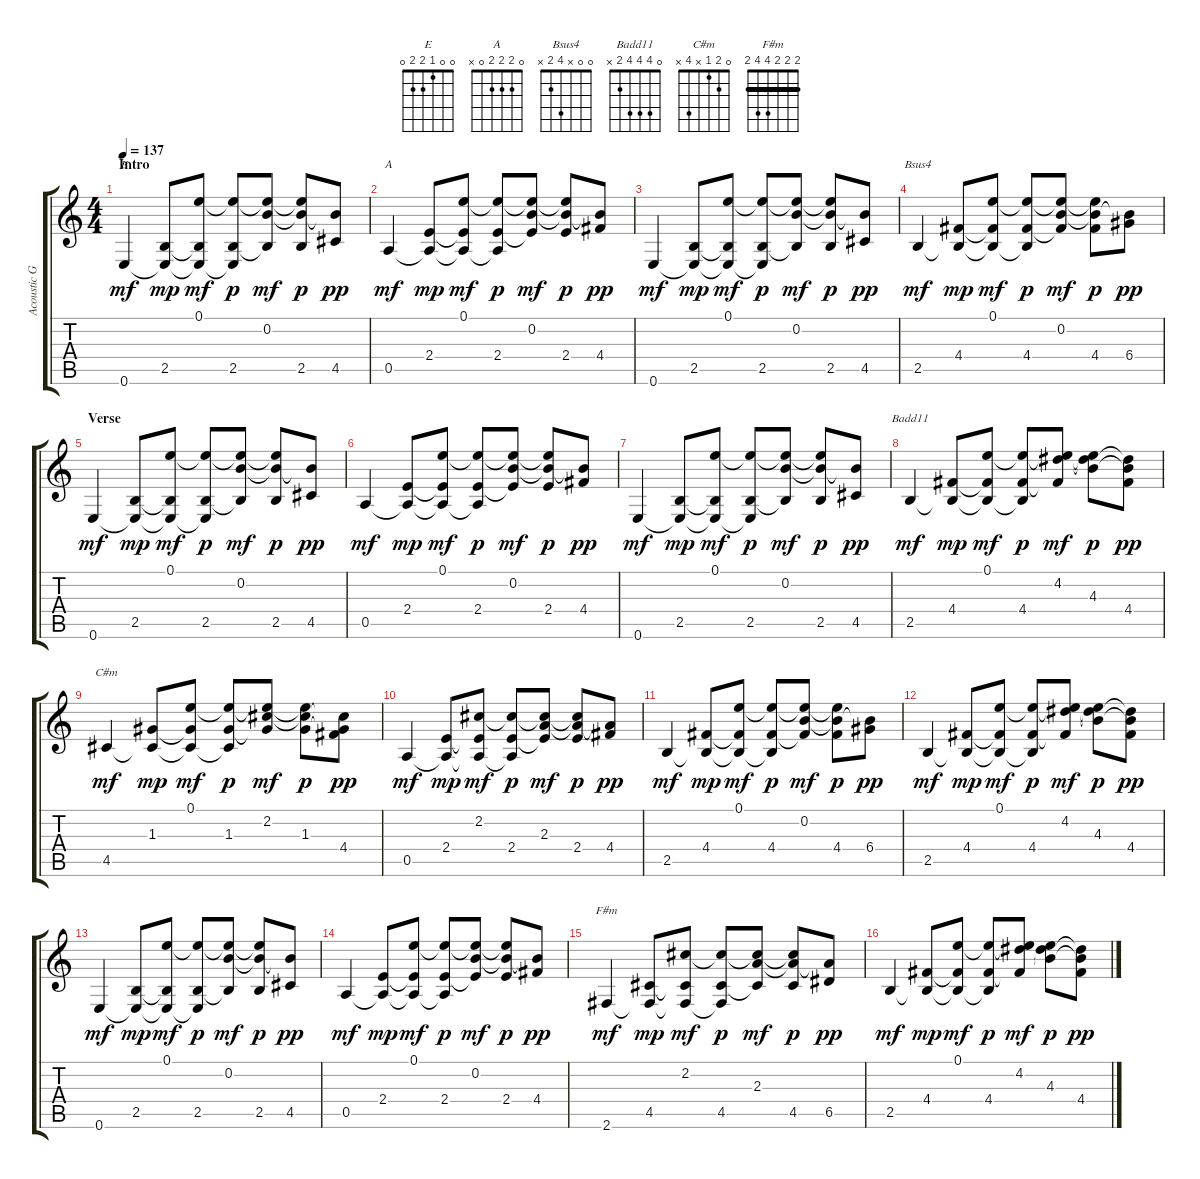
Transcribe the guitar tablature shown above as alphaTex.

\track ("Acoustic Guitar [Kuddel]" "Acoustic G") {instrument acousticguitarsteel}
\staff {score tabs}
\tuning (E4 B3 G3 D3 A2 E2) {hide}
\chord ("E" 0 0 1 2 2 0)
\chord ("A" 0 2 2 2 0 x)
\chord ("Bsus4" 0 0 x 4 2 x)
\chord ("Badd11" 0 4 4 4 2 x)
\chord ("C#m" 0 2 1 x 4 x)
\chord ("F#m" 2 2 2 4 4 2) {barre 2}
\ts (4 4)
\section ("" "Intro")
\tempo 137
\clef g2
\ks c
0.6.4{ch "E" dy mf instrument acousticguitarsteel} (2.5 0.6{t}).8{dy mp} (0.1 2.5{t} 0.6{t}).8{dy mf} (0.1{t} 2.5 0.6{t}).8{dy p} (0.1{t} 0.2 2.5{t}).8{dy mf} (0.1{t} 0.2{t} 2.5).8{dy p} (0.2{t} 4.5).8{dy pp} |
0.5.4{ch "A" dy mf} (2.4 0.5{t}).8{dy mp} (0.1 2.4{t} 0.5{t}).8{dy mf} (0.1{t} 2.4 0.5{t}).8{dy p} (0.1{t} 0.2 2.4{t}).8{dy mf} (0.1{t} 0.2{t} 2.4).8{dy p} (0.2{t} 4.4).8{dy pp} |
0.6.4{dy mf} (2.5 0.6{t}).8{dy mp} (0.1 2.5{t} 0.6{t}).8{dy mf} (0.1{t} 2.5 0.6{t}).8{dy p} (0.1{t} 0.2 2.5{t}).8{dy mf} (0.1{t} 0.2{t} 2.5).8{dy p} (0.2{t} 4.5).8{dy pp} |
2.5.4{ch "Bsus4" dy mf} (4.4 2.5{t}).8{dy mp} (0.1 4.4{t} 2.5{t}).8{dy mf} (0.1{t} 4.4 2.5{t}).8{dy p} (0.1{t} 0.2 4.4{t}).8{dy mf} (0.1{t} 0.2{t} 4.4).8{dy p} (0.2{t} 6.4).8{dy pp} |
\section ("" "Verse")
0.6.4{dy mf} (2.5 0.6{t}).8{dy mp} (0.1 2.5{t} 0.6{t}).8{dy mf} (0.1{t} 2.5 0.6{t}).8{dy p} (0.1{t} 0.2 2.5{t}).8{dy mf} (0.1{t} 0.2{t} 2.5).8{dy p} (0.2{t} 4.5).8{dy pp} |
0.5.4{dy mf} (2.4 0.5{t}).8{dy mp} (0.1 2.4{t} 0.5{t}).8{dy mf} (0.1{t} 2.4 0.5{t}).8{dy p} (0.1{t} 0.2 2.4{t}).8{dy mf} (0.1{t} 0.2{t} 2.4).8{dy p} (0.2{t} 4.4).8{dy pp} |
0.6.4{dy mf} (2.5 0.6{t}).8{dy mp} (0.1 2.5{t} 0.6{t}).8{dy mf} (0.1{t} 2.5 0.6{t}).8{dy p} (0.1{t} 0.2 2.5{t}).8{dy mf} (0.1{t} 0.2{t} 2.5).8{dy p} (0.2{t} 4.5).8{dy pp} |
2.5.4{ch "Badd11" dy mf} (4.4 2.5{t}).8{dy mp} (0.1 4.4{t} 2.5{t}).8{dy mf} (0.1{t} 4.4 2.5{t}).8{dy p} (0.1{t} 4.2 4.4{t}).8{dy mf} (0.1{t} 4.2{t} 4.3).8{dy p} (4.2{t} 4.3{t} 4.4).8{dy pp} |
4.5.4{ch "C#m" dy mf} (1.3 4.5{t}).8{dy mp} (0.1 1.3{t} 4.5{t}).8{dy mf} (0.1{t} 1.3 4.5{t}).8{dy p} (0.1{t} 2.2 1.3{t}).8{dy mf} (0.1{t} 2.2{t} 1.3).8{dy p} (2.2{t} 1.3{t} 4.4).8{dy pp} |
0.5.4{dy mf} (2.4 0.5{t}).8{dy mp} (2.2 2.4{t} 0.5{t}).8{dy mf} (2.2{t} 2.4 0.5{t}).8{dy p} (2.2{t} 2.3 2.4{t}).8{dy mf} (2.2{t} 2.3{t} 2.4).8{dy p} (2.3{t} 4.4).8{dy pp} |
2.5.4{dy mf} (4.4 2.5{t}).8{dy mp} (0.1 4.4{t} 2.5{t}).8{dy mf} (0.1{t} 4.4 2.5{t}).8{dy p} (0.1{t} 0.2 4.4{t}).8{dy mf} (0.1{t} 0.2{t} 4.4).8{dy p} (0.2{t} 6.4).8{dy pp} |
2.5.4{dy mf} (4.4 2.5{t}).8{dy mp} (0.1 4.4{t} 2.5{t}).8{dy mf} (0.1{t} 4.4 2.5{t}).8{dy p} (0.1{t} 4.2 4.4{t}).8{dy mf} (0.1{t} 4.2{t} 4.3).8{dy p} (4.2{t} 4.3{t} 4.4).8{dy pp} |
0.6.4{dy mf} (2.5 0.6{t}).8{dy mp} (0.1 2.5{t} 0.6{t}).8{dy mf} (0.1{t} 2.5 0.6{t}).8{dy p} (0.1{t} 0.2 2.5{t}).8{dy mf} (0.1{t} 0.2{t} 2.5).8{dy p} (0.2{t} 4.5).8{dy pp} |
0.5.4{dy mf} (2.4 0.5{t}).8{dy mp} (0.1 2.4{t} 0.5{t}).8{dy mf} (0.1{t} 2.4 0.5{t}).8{dy p} (0.1{t} 0.2 2.4{t}).8{dy mf} (0.1{t} 0.2{t} 2.4).8{dy p} (0.2{t} 4.4).8{dy pp} |
2.6.4{ch "F#m" dy mf} (4.5 2.6{t}).8{dy mp} (2.2 4.5{t} 2.6{t}).8{dy mf} (2.2{t} 4.5 2.6{t}).8{dy p} (2.2{t} 2.3 4.5{t}).8{dy mf} (2.2{t} 2.3{t} 4.5).8{dy p} (2.3{t} 6.5).8{dy pp} |
2.5.4{dy mf} (4.4 2.5{t}).8{dy mp} (0.1 4.4{t} 2.5{t}).8{dy mf} (0.1{t} 4.4 2.5{t}).8{dy p} (0.1{t} 4.2 4.4{t}).8{dy mf} (0.1{t} 4.2{t} 4.3).8{dy p} (4.2{t} 4.3{t} 4.4).8{dy pp}
